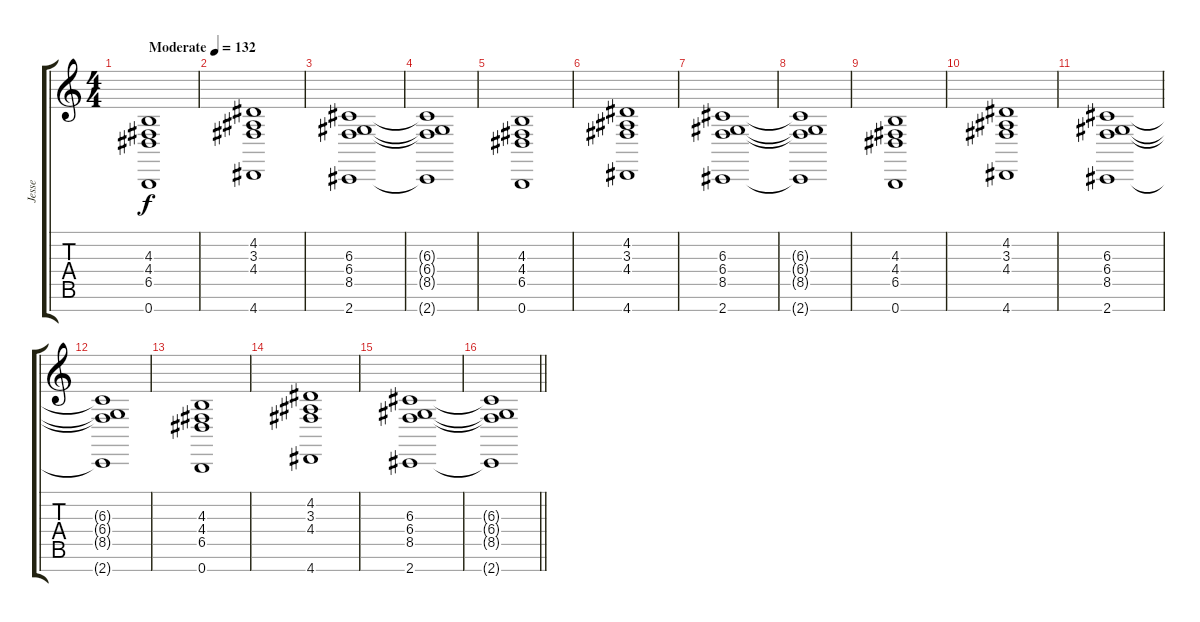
\track ("Jesse" "Jesse") {instrument lead2sawtooth}
\staff {score tabs}
\tuning (E4 B3 G3 D3 A2 E2 B1) {hide}
\ts (4 4)
\tempo (132 "Moderate")
\clef g2
\ks c
(4.3 4.4 6.5 0.7).1{dy f instrument acousticgrandpiano} |
(4.2 3.3 4.4 4.7).1 |
(6.3 6.4 8.5 2.7).1 |
(6.3{t} 6.4{t} 8.5{t} 2.7{t}).1 |
(4.3 4.4 6.5 0.7).1 |
(4.2 3.3 4.4 4.7).1 |
(6.3 6.4 8.5 2.7).1 |
(6.3{t} 6.4{t} 8.5{t} 2.7{t}).1 |
(4.3 4.4 6.5 0.7).1 |
(4.2 3.3 4.4 4.7).1 |
(6.3 6.4 8.5 2.7).1 |
(6.3{t} 6.4{t} 8.5{t} 2.7{t}).1 |
(4.3 4.4 6.5 0.7).1 |
(4.2 3.3 4.4 4.7).1 |
(6.3 6.4 8.5 2.7).1 |
\barLineRight lightlight
(6.3{t} 6.4{t} 8.5{t} 2.7{t}).1
